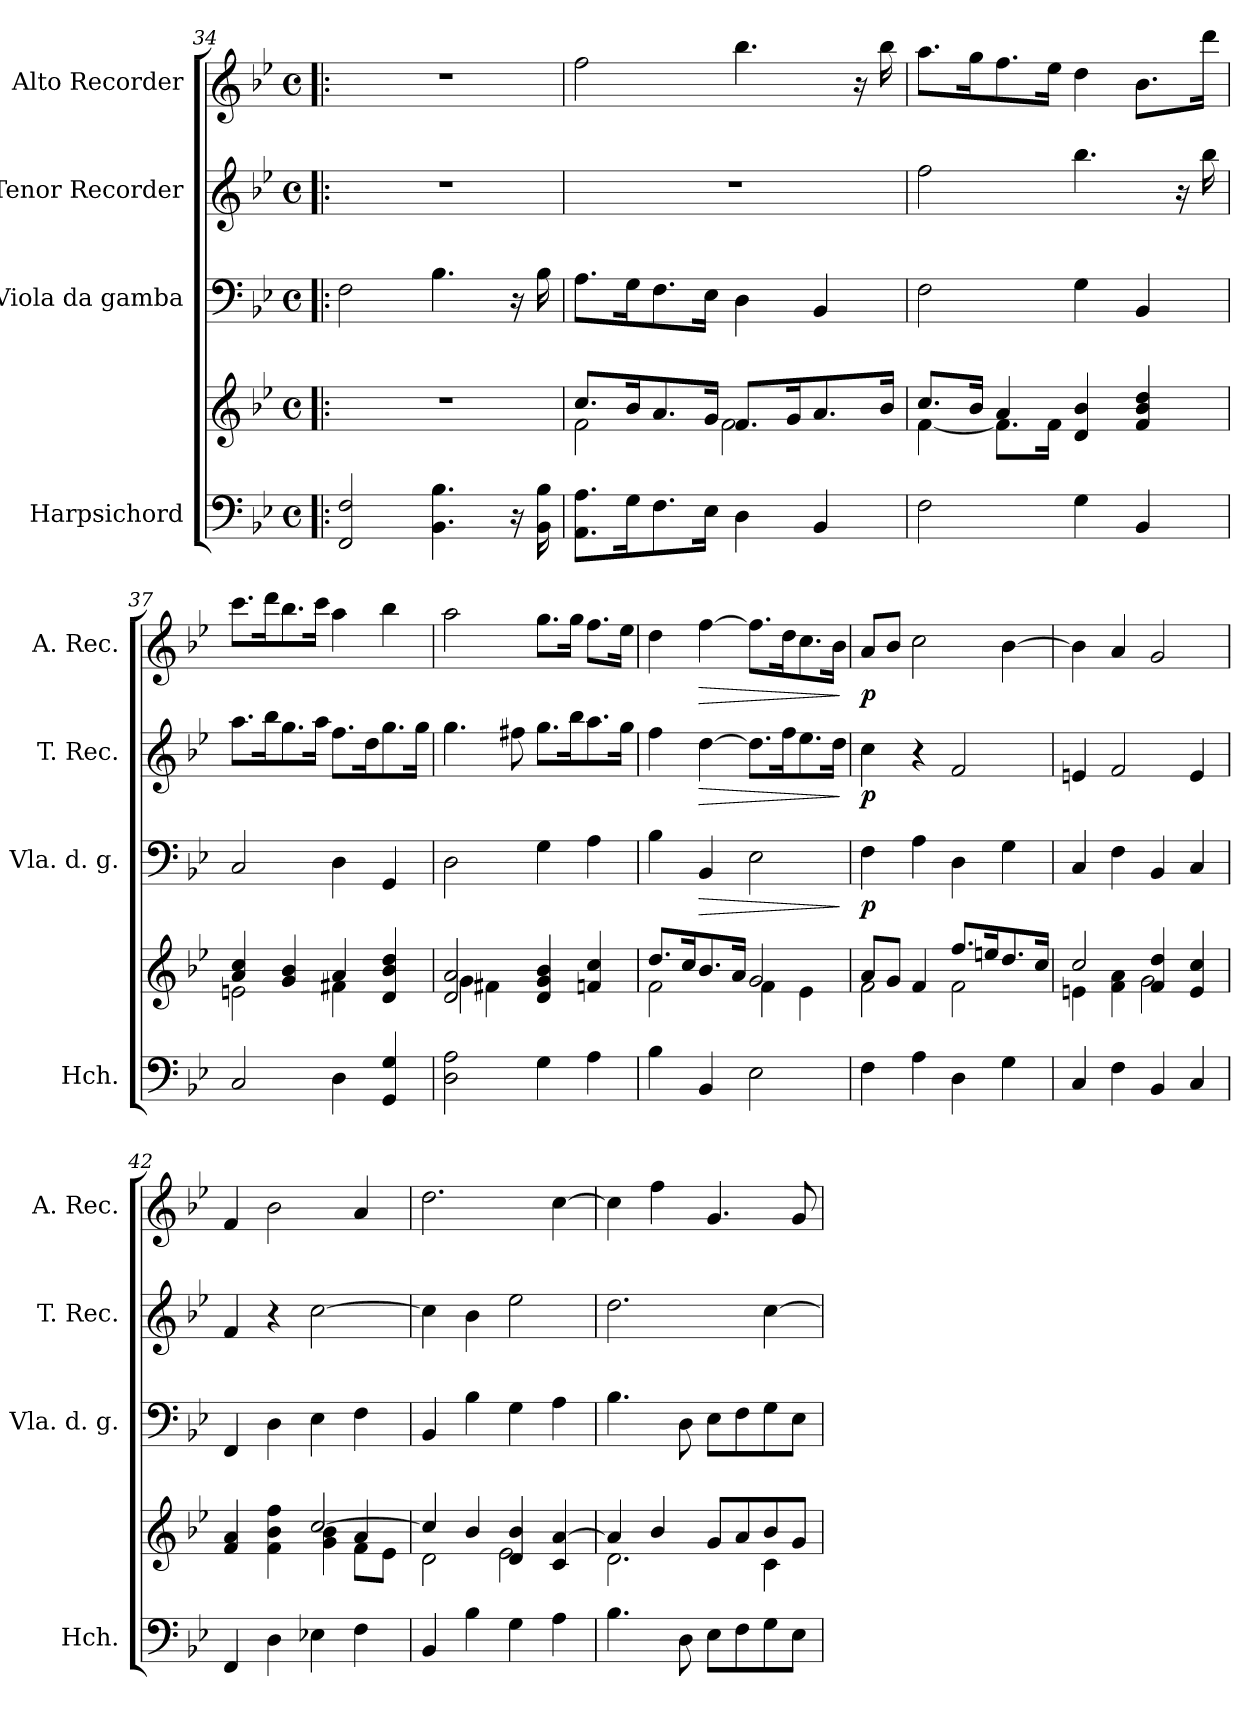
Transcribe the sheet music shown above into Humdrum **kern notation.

**kern	**kern	**kern	**dynam	**kern	**dynam	**kern	**dynam
*part4	*part4	*part3	*part3	*part2	*part2	*part1	*part1
*staff5	*staff4	*staff3	*staff3	*staff2	*staff2	*staff1	*staff1
*I"Harpsichord	*	*I"Viola da gamba	*	*I"Tenor Recorder	*	*I"Alto Recorder	*
*I'Hch.	*	*I'Vla. d. g.	*	*I'T. Rec.	*	*I'A. Rec.	*
!!LO:LB:g=z
*clefF4	*clefG2	*clefF4	*	*clefG2	*	*clefG2	*
*k[b-e-]	*k[b-e-]	*k[b-e-]	*	*k[b-e-]	*	*k[b-e-]	*
*M4/4	*M4/4	*M4/4	*	*M4/4	*	*M4/4	*
*met(c)	*met(c)	*met(c)	*	*met(c)	*	*met(c)	*
=34!|:	=34!|:	=34!|:	=34!|:	=34!|:	=34!|:	=34!|:	=34!|:
2FF/ 2F/	1r	2F\	.	1r	.	1r	.
4.BB-\ 4.B-\	.	4.B-\	.	.	.	.	.
16r	.	16r	.	.	.	.	.
16BB-\ 16B-\	.	16B-\	.	.	.	.	.
=35	=35	=35	=35	=35	=35	=35	=35
*	*^	*	*	*	*	*	*
8.AA\ 8.A\L	8.cc/L	2f\	8.A\L	.	1r	.	2ff\	.
16G\K	16b-/K	.	16G\K	.	.	.	.	.
8.F\	8.a/	.	8.F\	.	.	.	.	.
16E-\Jk	16g/Jk	.	16E-\Jk	.	.	.	.	.
4D\	8.f/L	2f\	4D\	.	.	.	4.bb-\	.
.	16g/K	.	.	.	.	.	.	.
4BB-/	8.a/	.	4BB-/	.	.	.	.	.
.	.	.	.	.	.	.	16r	.
.	16b-/Jk	.	.	.	.	.	16bb-\	.
=36	=36	=36	=36	=36	=36	=36	=36	=36
2F\	8.cc/L	[4f\	2F\	.	2ff\	.	8.aa\L	.
.	16b-/Jk	.	.	.	.	.	16gg\K	.
.	4a/	8.f\L]	.	.	.	.	8.ff\	.
.	.	16f\Jk	.	.	.	.	16ee-\Jk	.
4G\	4d/ 4b-/	2ryy	4G\	.	4.bb-\	.	4dd\	.
4BB-/	4f/ 4b-/ 4dd/	.	4BB-/	.	.	.	8.b-\L	.
.	.	.	.	.	16r	.	.	.
.	.	.	.	.	16bb-\	.	16ddd\Jk	.
=37	=37	=37	=37	=37	=37	=37	=37	=37
2C/	4a/ 4cc/	2en\	2C/	.	8.aa\L	.	8.ccc\L	.
.	.	.	.	.	16bb-\K	.	16ddd\K	.
.	4g/ 4b-/	.	.	.	8.gg\	.	8.bb-\	.
.	.	.	.	.	16aa\Jk	.	16ccc\Jk	.
4D\	4a/	4f#X\	4D\	.	8.ff\L	.	4aa\	.
.	.	.	.	.	16dd\K	.	.	.
4GG/ 4G/	4d/ 4b-/ 4dd/	4ryy	4GG/	.	8.gg\	.	4bb-\	.
.	.	.	.	.	16gg\Jk	.	.	.
=38	=38	=38	=38	=38	=38	=38	=38	=38
2D\ 2A\	2d/ 2a/	4g\	2D\	.	4.gg\	.	2aa\	.
.	.	4f#X\	.	.	.	.	.	.
.	.	.	.	.	8ff#X\	.	.	.
4G\	4d/ 4g/ 4b-/	2ryy	4G\	.	8.gg\L	.	8.gg\L	.
.	.	.	.	.	16bb-\K	.	16gg\Jk	.
4A\	4fn/ 4cc/	.	4A\	.	8.aa\	.	8.ff\L	.
.	.	.	.	.	16gg\Jk	.	16ee-\Jk	.
=39	=39	=39	=39	=39	=39	=39	=39	=39
4B-\	8.dd/L	2f\	4B-\	.	4ff\	.	4dd\	.
.	16cc/K	.	.	.	.	.	.	.
!	!	!	!	!LO:HP:b	!	!LO:HP:b	!	!LO:HP:b
4BB-/	8.b-/	.	4BB-/	>	[4dd\	>	[4ff\	>
.	16a/Jk	.	.	.	.	.	.	.
2E-\	2g/	4f\	2E-\	.	8.dd\L]	.	8.ff\L]	.
.	.	.	.	.	16ff\K	.	16dd\K	.
.	.	4e-\	.	.	8.ee-\	.	8.cc\	.
.	.	.	.	.	16dd\Jk	.	16b-\Jk	.
*	*v	*v	*	*	*	*	*	*
.	.	.	]	.	]	.	]
!!LO:LB:g=z
=40	=40	=40	=40	=40	=40	=40	=40
*	*^	*	*	*	*	*	*
!	!	!	!	!LO:DY:b	!	!LO:DY:b	!	!LO:DY:b
4F\	8a/L	2f\	4F\	p	4cc\	p	8a/L	p
.	8g/J	.	.	.	.	.	8b-/J	.
4A\	4f/	.	4A\	.	4r	.	2cc\	.
4D\	8.ff/L	2f\	4D\	.	2f/	.	.	.
.	16een/K	.	.	.	.	.	.	.
4G\	8.dd/	.	4G\	.	.	.	[4b-\	.
.	16cc/Jk	.	.	.	.	.	.	.
=41	=41	=41	=41	=41	=41	=41	=41	=41
4C/	2cc/	4en\	4C/	.	4en/	.	4b-\]	.
4F\	.	4f\ 4a\	4F\	.	2f/	.	4a/	.
4BB-/	4f/ 4dd/	2g\	4BB-/	.	.	.	2g/	.
4C/	4e/ 4cc/	.	4C/	.	4e/	.	.	.
=42	=42	=42	=42	=42	=42	=42	=42	=42
*	*^	*^	*	*	*	*	*	*
4FF/	4f/ 4a/	2ryy	2.ryy	2.ryy	4FF/	.	4f/	.	4f/	.
4D\	4f\ 4b-\ 4ff\	.	.	.	4D\	.	4r	.	2b-\	.
4E-X\	[2cc/	4g\ 4b-\	.	.	4E-\	.	[2cc\	.	.	.
4F\	.	4ryy	4a/	8f\L	4F\	.	.	.	4a/	.
.	.	.	.	8e-\J	.	.	.	.	.	.
*	*	*v	*v	*v	*	*	*	*	*	*
=43	=43	=43	=43	=43	=43	=43	=43	=43
4BB-/	4cc/]	2d\	4BB-/	.	4cc\]	.	2.dd\	.
4B-\	4b-/	.	4B-\	.	4b-\	.	.	.
4G\	4d/ 4b-/	2e-\	4G\	.	2ee-\	.	.	.
4A\	4c/ [4a/	.	4A\	.	.	.	[4cc\	.
=44	=44	=44	=44	=44	=44	=44	=44	=44
4.B-\	4a/]	2.d\	4.B-\	.	2.dd\	.	4cc\]	.
.	4b-/	.	.	.	.	.	4ff\	.
8D\	.	.	8D\	.	.	.	.	.
8E-\L	8g/L	.	8E-\L	.	.	.	4.g/	.
8F\	8a/	.	8F\	.	.	.	.	.
8G\	8b-/	4c\	8G\	.	[4cc\	.	.	.
8E-\J	8g/J	.	8E-\J	.	.	.	8g/	.
*	*v	*v	*	*	*	*	*	*
=	=	=	=	=	=	=	=
*-	*-	*-	*-	*-	*-	*-	*-
